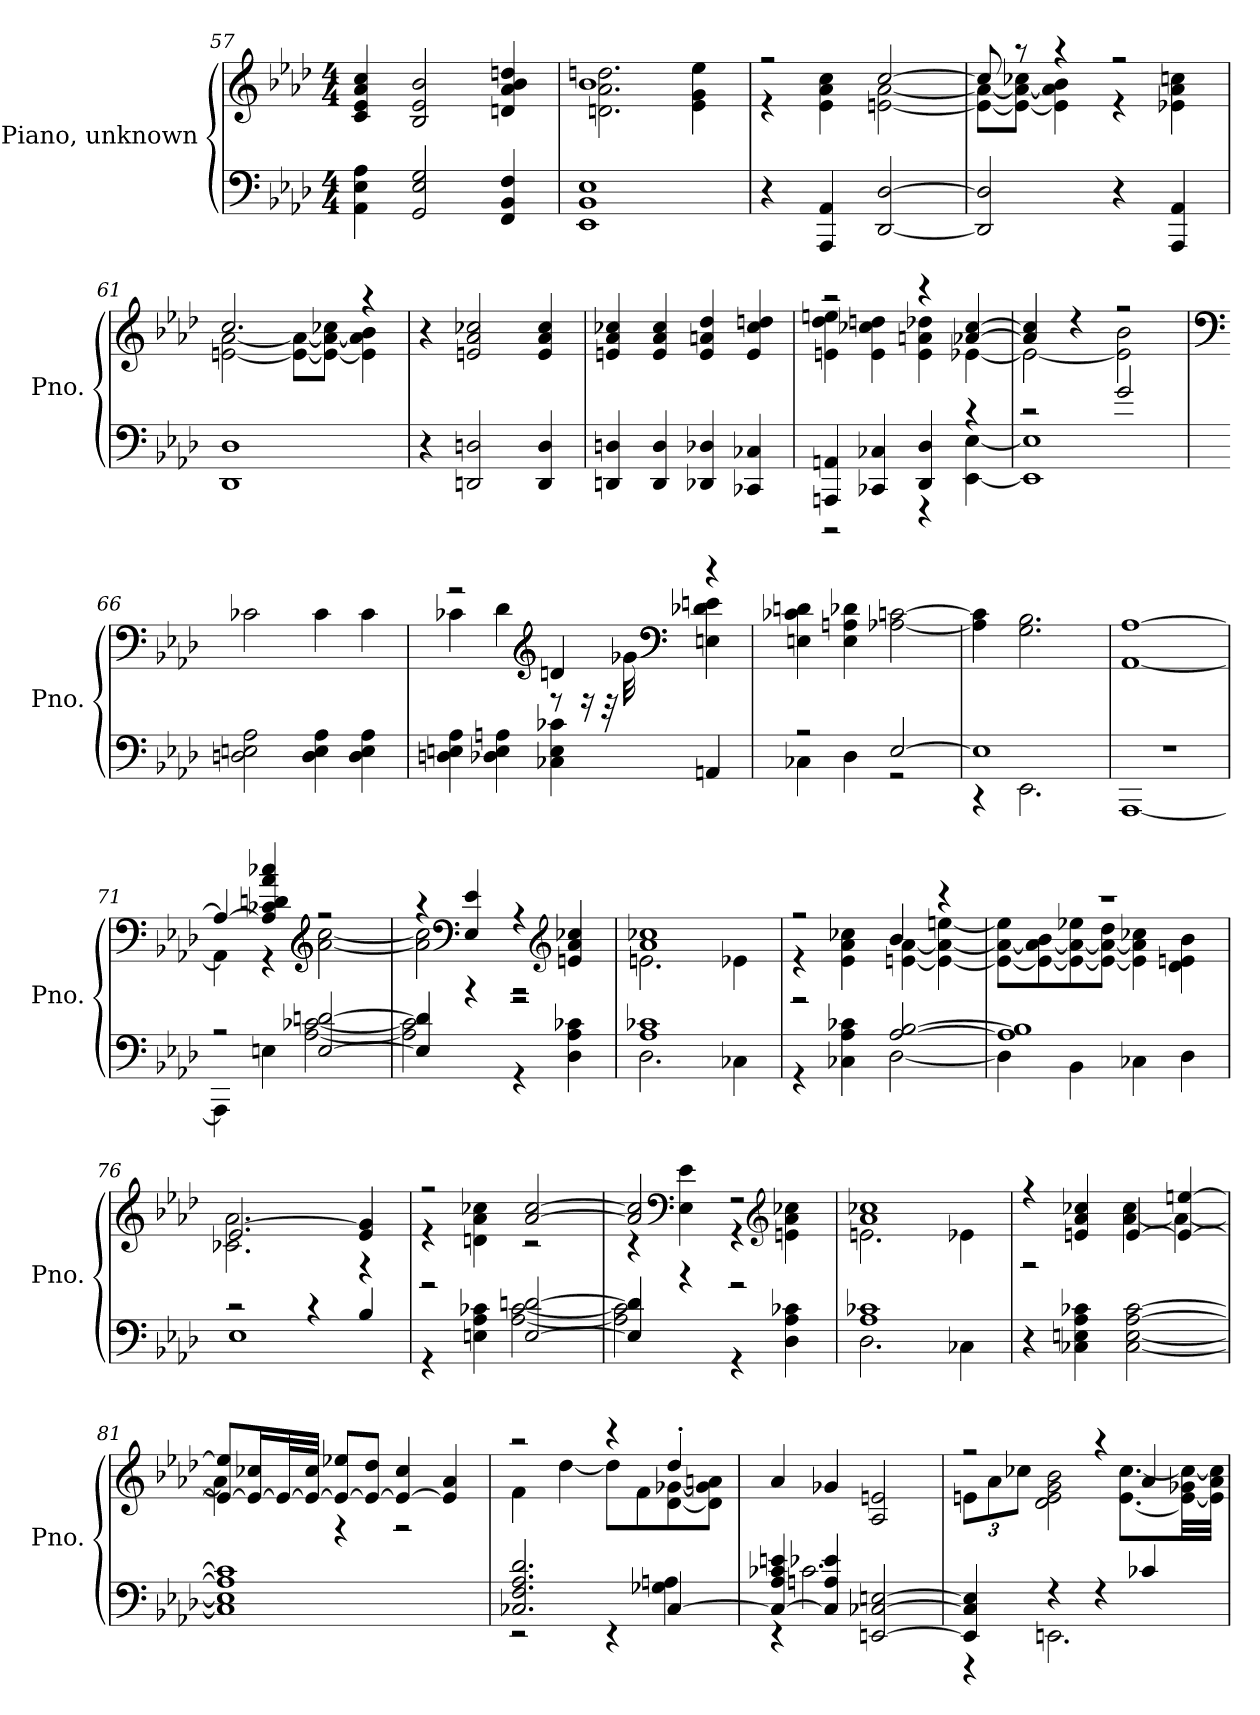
**kern	**kern
*part1	*part1
*staff2	*staff1
*I"Piano, unknown	*
*I'Pno.	*
*clefF4	*clefG2
*k[b-e-a-d-]	*k[b-e-a-d-]
*M4/4	*M4/4
=57	=57
4AA-\ 4E-\ 4A-\	4c/ 4e-/ 4a-/ 4cc/
2GG/ 2E-/ 2G/	2B-/ 2e-/ 2b-/
4FF/ 4BB-/ 4F/	4dn/ 4a-/ 4b-/ 4ddn/
=58	=58
*	*^
1EE- 1BB- 1E-	1b-	2.dn\ 2.a-\ 2.ddn\
.	.	4e-\ 4g\ 4ee-\
=59	=59	=59
4r	2r	4r
4AAA-/ 4AA-/	.	4e-\ 4a-\ 4cc\
[2DD-/ [2D-/	[2cc/	[2en\ [2a-\
=60	=60	=60
2DD-/] 2D-/]	8cc/]	8e\_ 8a-\_L
.	8r	8e\_ 8a-\_ 8cc-X\J
.	4r	4e\] 4a-\] 4b-\
4r	2r	4r
4AAA-/ 4AA-/	.	4e-X\ 4a-\ 4ccn\
!!LO:LB:g=z	!!
=61	=61	=61
1DD- 1D-	2.cc/	[2en\ [2a-\
.	.	8e\_ 8a-\_L
.	.	8e\_ 8a-\_ 8cc-X\J
.	4r	4e\] 4a-\] 4b-\
*	*v	*v
=62	=62
4r	4r
2DDn/ 2Dn/	2en/ 2a-/ 2cc-X/
4DD/ 4D/	4e/ 4a-/ 4cc-/
=63	=63
4DDn/ 4Dn/	4en/ 4a-/ 4cc-X/
4DD/ 4D/	4e/ 4a-/ 4cc-/
4DD-X/ 4D-X/	4e/ 4an/ 4dd-/
4CC-X/ 4C-X/	4e/ 4cc-/ 4ddn/
=64	=64
*^	*^
4AAAn/ 4AAn/	2r	2r	4en\ 4dd-\ 4een\
4CC-X/ 4C-X/	.	.	4e\ 4cc-X\ 4ddn\
4DD-/ 4D-/	4r	4r	4e\ 4an\ 4dd-X\
4r	[4EE-\ [4E-\	[4a-X/ [4cc-/	[4e-X\
=65	=65	=65	=65
2r	1EE-] 1E-]	4a-/] 4cc-/]	2e-\_
.	.	4r	.
2g/	.	2r	2e-\] 2b-\
*v	*v	*	*
*	*v	*v
=66	=66
*	*clefF4
2Dn\ 2En\ 2A-\	2c-X\
4D\ 4E\ 4A-\	4c-\
4D\ 4E\ 4A-\	4c-\
!!LO:LB:g=z
=67	=67
*	*^
4Dn\ 4En\ 4A-\	2r	4c-X\
4D-X\ 4E\ 4An\	.	4d-\
*	*clefG2	*
4C-X\ 4E\ 4c-X\	4dn/	8r
.	.	16r
.	.	32r
.	.	32g-X\
*	*clefF4	*
4AAn/	4r	4En\ 4d-X\ 4en\
*	*v	*v
=68	=68
*^	*
2r	4C-X\	4En\ 4c-X\ 4dn\
.	4D-\	4E\ 4An\ 4d-X\
[2E-/	2r	[2A-X\ [2cn\
=69	=69	=69
1E-]	4r	4A-\] 4c\]
.	2.EE-\	2.G\ 2.B-\
=70	=70	=70
*	*	*^
1r	[1AAA-	[1A-	[1AA-
=71	=71	=71	=71
2r	4AAA-\]	4A-/_	4AA-\]
.	4En\	4A-/] 4c-X/ 4dn/ 4a-/ 4cc-X/	4r
*	*	*clefG2	*
[2E/ [2dn/	[2A-\ [2c-X\	2r	[2a-\ [2cc-\
!!LO:PB:g=z	!!
=72	=72	=72	=72
4E/] 4d/]	2A-\] 2c-\]	4r	2a-\] 2cc-\]
*	*	*clefF4	*
4r	.	4E-/ 4e-/	.
2r	4r	4r	2r
*	*	*clefG2	*
.	4D-\ 4A-\ 4c-X\	4en/ 4a-/ 4cc-X/	.
=73	=73	=73	=73
1A- 1c-X	2.D-\	1a- 1cc-X	2.en\
.	4C-X\	.	4e-X\
=74	=74	=74	=74
2r	4r	2r	4r
.	4C-X\ 4A-\ 4c-X\	.	4e-\ 4a-\ 4cc-X\
[2A-/ [2B-/	[2D-\	4b-/	[4en\ [4a-\
.	.	4r	4e\_ 4a-\_ [4een\
=75	=75	=75	=75
1A-] 1B-]	4D-\]	1r	8e\_ 8a-\_ 8ee\]L
.	.	.	8e\_ 8a-\_ 8b-\
.	4BB-\	.	8e\_ 8a-\_ 8ee-X\
.	.	.	8e\_ 8a-\_ 8dd-\J
.	4C-X\	.	4e\] 4a-\] 4cc-X\
.	4D-\	.	4d-\ 4en\ 4b-\
=76	=76	=76	=76
2r	1E-	[2.e-/	2.c-X\ 2.a-\
4r	.	.	.
4B-/	.	4e-/] 4g/	4r
!!LO:LB:g=z	!!
=77	=77	=77	=77
2r	4r	2r	4r
.	4En\ 4A-\ 4c-X\	.	4dn\ 4a-\ 4cc-X\
[2E/ [2dn/	[2A-\ [2c-\	[2a-/ [2cc-/	2r
=78	=78	=78	=78
4E/] 4d/]	2A-\] 2c-\]	2a-/] 2cc-/]	4r
*	*	*clefF4	*
4r	.	.	4E-\ 4e-\
2r	4r	2r	4r
*	*	*clefG2	*
.	4D-\ 4A-\ 4c-X\	.	4en\ 4a-\ 4cc-X\
=79	=79	=79	=79
1A- 1c-X	2.D-\	1a- 1cc-X	2.en\
.	4C-X\	.	4e-X\
*v	*v	*	*
=80	=80	=80
4r	4r	2r
4C-X\ 4En\ 4A-\ 4c-X\	4en/ 4a-/ 4cc-X/	.
[2C-\ [2E\ [2A-\ [2c-\	[4e/	[4a-\ 4cc-\
.	4e/_ [4een/	4a-\_
=81	=81	=81
1C-] 1E] 1A-] 1c-]	8e/_ 8ee/]L	4a-\]
.	16e/_ 16cc-X/L	.
.	32e/L_	.
.	32e/_ 32cc-/JJJ	.
.	8e/_ 8ee-X/L	4r
.	8e/_ 8dd-/J	.
.	4e/_ 4cc-/	2r
.	4e/] 4a-/	.
!!LO:LB:g=z	!!
=82	=82	=82
*^	*	*
2.C-X/ 2.F/ 2.A-/ 2.d-/	2r	2r	4f\
.	.	.	[4dd-\
.	4r	4r	8dd-\L]
.	.	.	8f\
[4C-/	4G-X\ 4An\	4dd-'/	[8d-\ [8g-X\
.	.	.	8d-\] 8g-\] 8an\J
*	*	*v	*v
=83	=83	=83
4C-/_ 4A-/ 4c-X/ 4en/	4r	4a-/
4C-/] 4An/ 4e-X/	2.c-\	4g-X/
[2EEn/ [2C-X/ [2En/	.	2A-/ 2en/
=84	=84	=84
*	*	*^
*	*	*	*Xbrackettup
4EE/] 4C-/] 4E/]	4r	2r	12en\L
.	.	.	12a-\
.	.	.	12cc-X\J
4r	2.EEn\	.	2d-\ 2e\ 2g\ 2b-\
4r	.	4r	.
4c-X/	.	4a-/	[8.e\ [8.cc-\L
.	.	.	32e\_ 32g-X\ 32cc-\_LL
.	.	.	32e\] 32a-\ 32cc-\]JJJ
*v	*v	*	*
*	*v	*v
=	=
*-	*-
